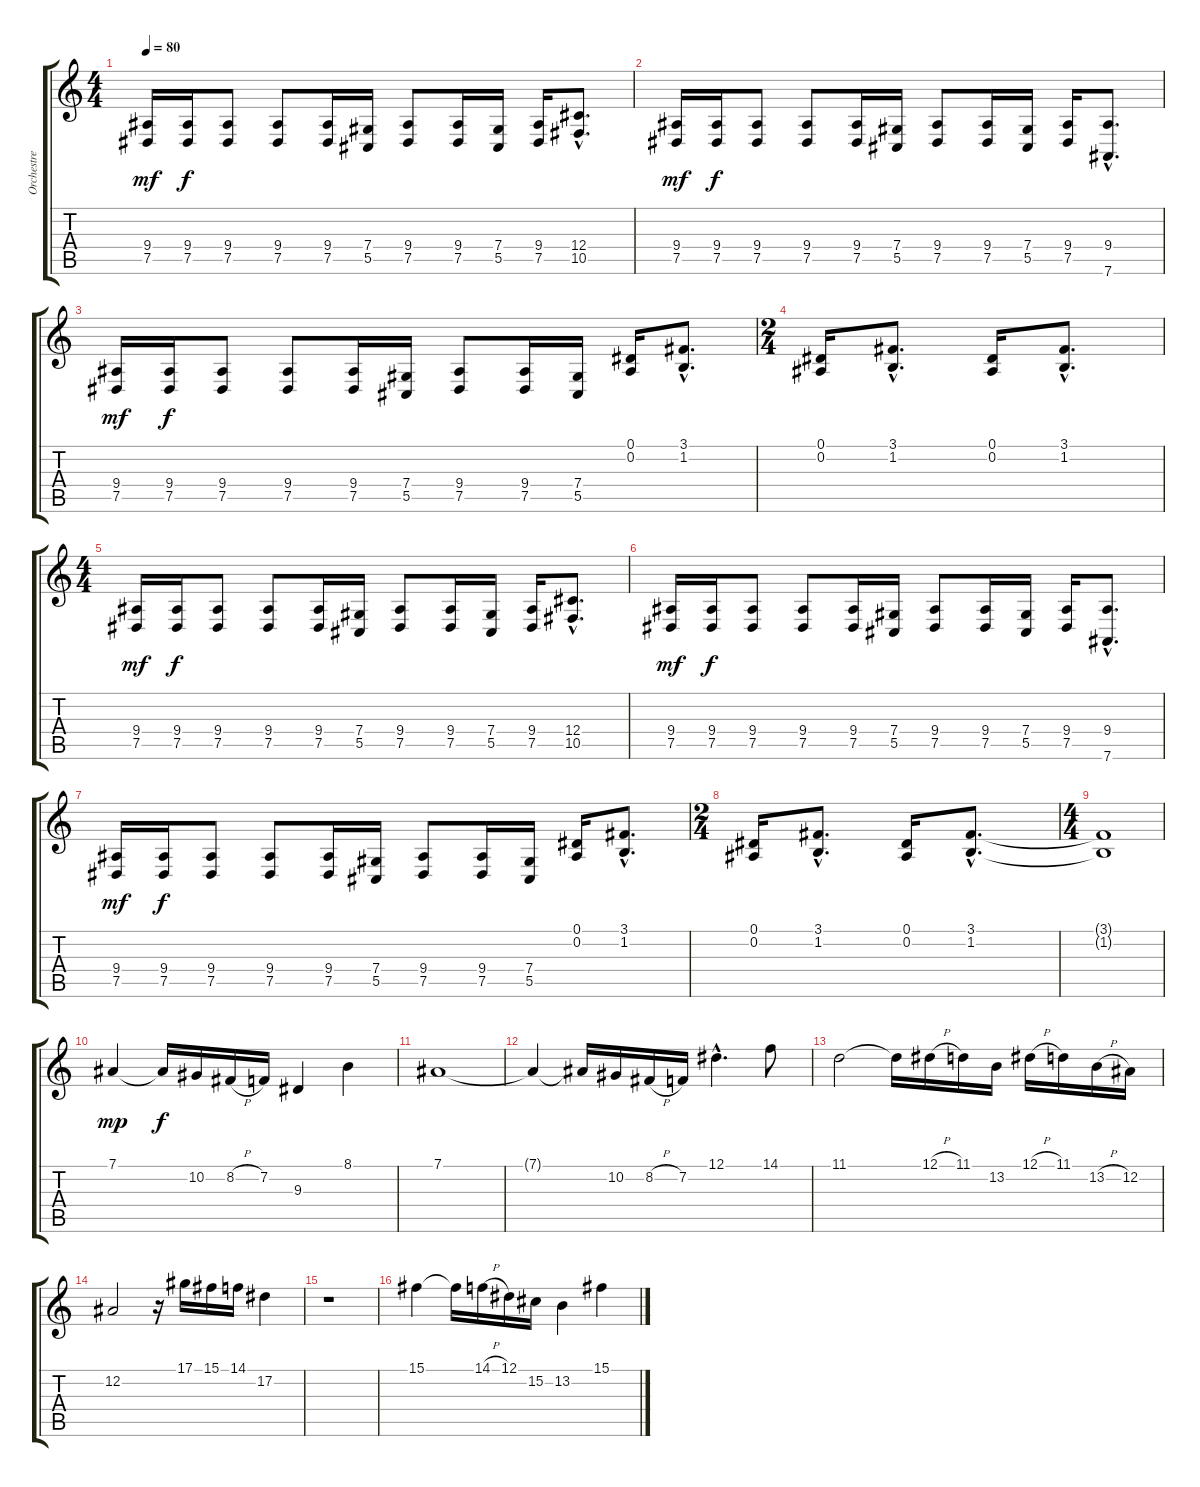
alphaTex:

\track ("Orchestre" "Orchestre") {instrument stringensemble1}
\staff {score tabs}
\tuning (Eb4 Bb3 Gb3 Db3 Ab2 Eb2) {hide}
\ts (4 4)
\tempo 80
\clef g2
\ks c
(9.4 7.5).16{dy mf instrument stringensemble1} (9.4 7.5).16{dy f} (9.4 7.5).8 (9.4 7.5).8 (9.4 7.5).16 (7.4 5.5).16 (9.4 7.5).8 (9.4 7.5).16 (7.4 5.5).16 (9.4 7.5).16 (12.4{hac} 10.5{hac}).8{d} |
(9.4 7.5).16{dy mf} (9.4 7.5).16{dy f} (9.4 7.5).8 (9.4 7.5).8 (9.4 7.5).16 (7.4 5.5).16 (9.4 7.5).8 (9.4 7.5).16 (7.4 5.5).16 (9.4 7.5).16 (9.4{hac} 7.6{hac}).8{d} |
(9.4 7.5).16{dy mf} (9.4 7.5).16{dy f} (9.4 7.5).8 (9.4 7.5).8 (9.4 7.5).16 (7.4 5.5).16 (9.4 7.5).8 (9.4 7.5).16 (7.4 5.5).16 (0.1 0.2).16 (3.1{hac} 1.2{hac}).8{d} |
\ts (2 4)
(0.1 0.2).16 (3.1{hac} 1.2{hac}).8{d} (0.1 0.2).16 (3.1{hac} 1.2{hac}).8{d} |
\ts (4 4)
(9.4 7.5).16{dy mf} (9.4 7.5).16{dy f} (9.4 7.5).8 (9.4 7.5).8 (9.4 7.5).16 (7.4 5.5).16 (9.4 7.5).8 (9.4 7.5).16 (7.4 5.5).16 (9.4 7.5).16 (12.4{hac} 10.5{hac}).8{d} |
(9.4 7.5).16{dy mf} (9.4 7.5).16{dy f} (9.4 7.5).8 (9.4 7.5).8 (9.4 7.5).16 (7.4 5.5).16 (9.4 7.5).8 (9.4 7.5).16 (7.4 5.5).16 (9.4 7.5).16 (9.4{hac} 7.6{hac}).8{d} |
(9.4 7.5).16{dy mf} (9.4 7.5).16{dy f} (9.4 7.5).8 (9.4 7.5).8 (9.4 7.5).16 (7.4 5.5).16 (9.4 7.5).8 (9.4 7.5).16 (7.4 5.5).16 (0.1 0.2).16 (3.1{hac} 1.2{hac}).8{d} |
\ts (2 4)
(0.1 0.2).16 (3.1{hac} 1.2{hac}).8{d} (0.1 0.2).16 (3.1{hac} 1.2{hac}).8{d} |
\ts (4 4)
(3.1{t} 1.2{t}).1 |
7.1.4{dy mp} 7.1{t}.16{dy f} 10.2.16 8.2{h}.16 7.2.16 9.3.4 8.1.4 |
7.1.1 |
7.1{t}.4 7.1{t}.16 10.2.16 8.2{h}.16 7.2.16 12.1{hac}.4{d} 14.1.8 |
11.1.2 11.1{t}.16 12.1{h}.16 11.1.16 13.2.16 12.1{h}.16 11.1.16 13.2{h}.16 12.2.16 |
12.2.2 r.16 17.1.16 15.1.16 14.1.16 17.2.4 |
r.1 |
15.1.4 15.1{t}.16 14.1{h}.16 12.1.16 15.2.16 13.2.4 15.1.4
